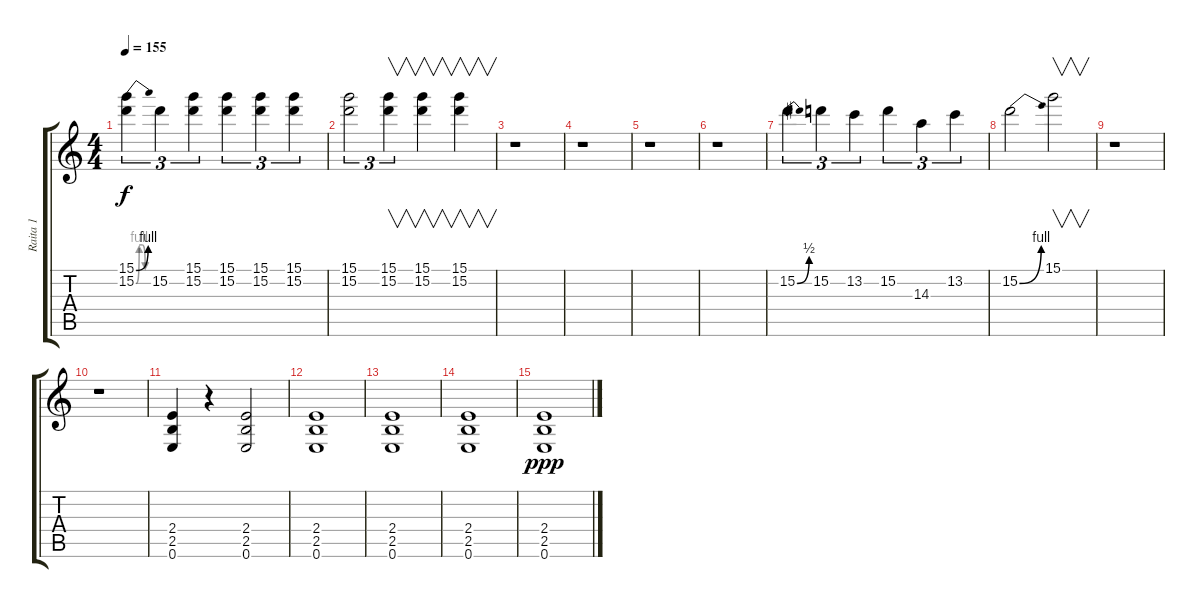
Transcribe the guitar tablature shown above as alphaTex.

\track ("Raita 1" "Raita 1") {instrument distortionguitar}
\staff {score tabs}
\tuning (E4 B3 G3 D3 A2 E2) {hide}
\ts (4 4)
\tempo 155
\clef g2
\ks c
(15.1{be (bend 0 0 60 4)} 15.2{be (custom 0 0 15 4 30 4 45 0 60 0)}).4{tu (3 2) dy f} 15.2.4{tu (3 2)} (15.1 15.2).4{tu (3 2)} (15.1 15.2).4{tu (3 2)} (15.1 15.2).4{tu (3 2)} (15.1 15.2).4{tu (3 2)} |
(15.1 15.2).2{tu (3 2)} (15.1 15.2).4{v tu (3 2)} (15.1 15.2).4{v} (15.1 15.2).4{v} |
r.1 |
r.1 |
r.1 |
r.1 |
15.2{be (bend 0 0 60 2)}.4{tu (3 2)} 15.2.4{tu (3 2)} 13.2.4{tu (3 2)} 15.2.4{tu (3 2)} 14.3.4{tu (3 2)} 13.2.4{tu (3 2)} |
15.2{be (bend 0 0 60 4)}.2 15.1.2{v} |
r.1 |
r.1 |
(2.4 2.5 0.6).4 r.4 (2.4 2.5 0.6).2 |
(2.4 2.5 0.6).1 |
(2.4 2.5 0.6).1 |
(2.4 2.5 0.6).1 |
(2.4 2.5 0.6).1{dy ppp}
